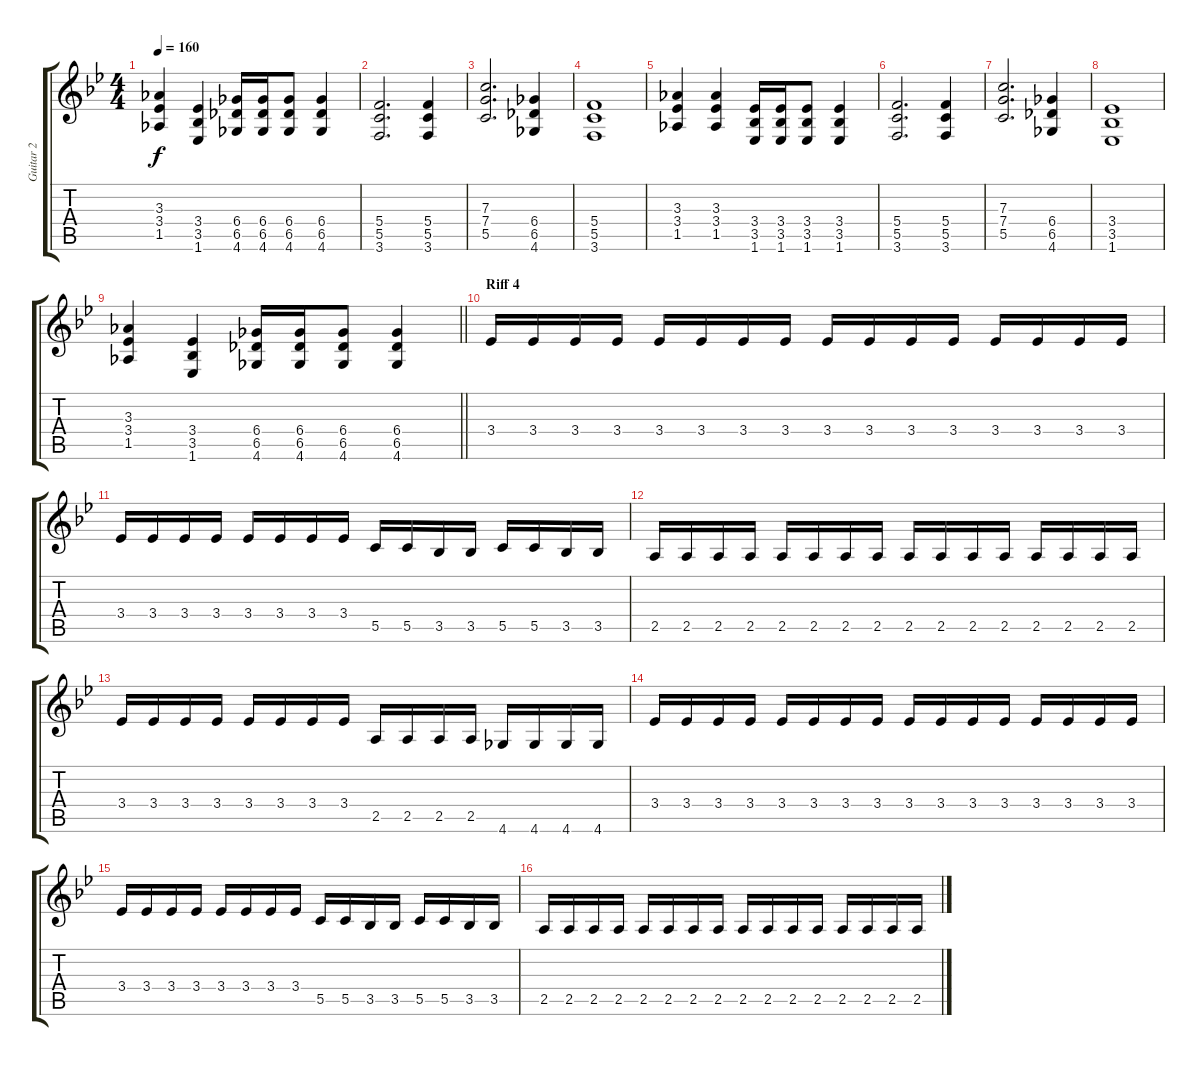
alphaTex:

\track ("Guitar 2" "Guitar 2") {instrument distortionguitar}
\staff {score tabs}
\tuning (D4 A3 F3 C3 G2 D2) {hide}
\ts (4 4)
\tempo 160
\clef g2
\ks bb
(3.3 3.4 1.5).4{dy f} (3.4 3.5 1.6).4 (6.4 6.5 4.6).16 (6.4 6.5 4.6).16 (6.4 6.5 4.6).8 (6.4 6.5 4.6).4 |
(5.4 5.5 3.6).2{d} (5.4 5.5 3.6).4 |
(7.3 7.4 5.5).2{d} (6.4 6.5 4.6).4 |
(5.4 5.5 3.6).1 |
(3.3 3.4 1.5).4 (3.3 3.4 1.5).4 (3.4 3.5 1.6).16 (3.4 3.5 1.6).16 (3.4 3.5 1.6).8 (3.4 3.5 1.6).4 |
(5.4 5.5 3.6).2{d} (5.4 5.5 3.6).4 |
(7.3 7.4 5.5).2{d} (6.4 6.5 4.6).4 |
(3.4 3.5 1.6).1 |
\barLineRight lightlight
(3.3 3.4 1.5).4 (3.4 3.5 1.6).4 (6.4 6.5 4.6).16 (6.4 6.5 4.6).16 (6.4 6.5 4.6).8 (6.4 6.5 4.6).4 |
\section ("" "Riff 4")
3.4.16 3.4.16 3.4.16 3.4.16 3.4.16 3.4.16 3.4.16 3.4.16 3.4.16 3.4.16 3.4.16 3.4.16 3.4.16 3.4.16 3.4.16 3.4.16 |
3.4.16 3.4.16 3.4.16 3.4.16 3.4.16 3.4.16 3.4.16 3.4.16 5.5.16 5.5.16 3.5.16 3.5.16 5.5.16 5.5.16 3.5.16 3.5.16 |
2.5.16 2.5.16 2.5.16 2.5.16 2.5.16 2.5.16 2.5.16 2.5.16 2.5.16 2.5.16 2.5.16 2.5.16 2.5.16 2.5.16 2.5.16 2.5.16 |
3.4.16 3.4.16 3.4.16 3.4.16 3.4.16 3.4.16 3.4.16 3.4.16 2.5.16 2.5.16 2.5.16 2.5.16 4.6.16 4.6.16 4.6.16 4.6.16 |
3.4.16 3.4.16 3.4.16 3.4.16 3.4.16 3.4.16 3.4.16 3.4.16 3.4.16 3.4.16 3.4.16 3.4.16 3.4.16 3.4.16 3.4.16 3.4.16 |
3.4.16 3.4.16 3.4.16 3.4.16 3.4.16 3.4.16 3.4.16 3.4.16 5.5.16 5.5.16 3.5.16 3.5.16 5.5.16 5.5.16 3.5.16 3.5.16 |
2.5.16 2.5.16 2.5.16 2.5.16 2.5.16 2.5.16 2.5.16 2.5.16 2.5.16 2.5.16 2.5.16 2.5.16 2.5.16 2.5.16 2.5.16 2.5.16
